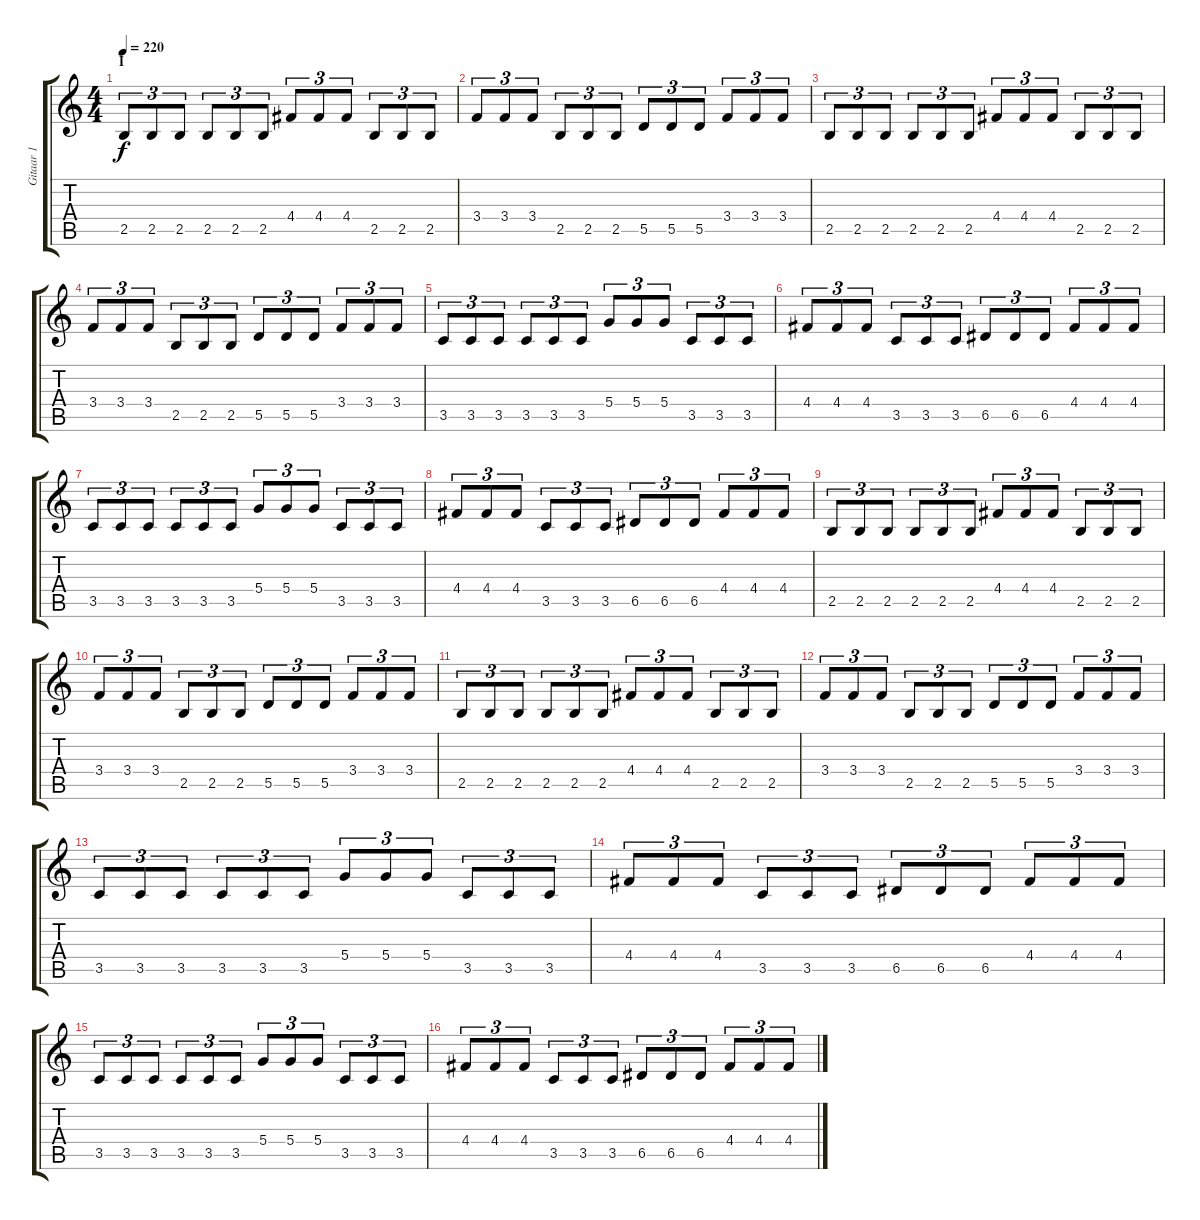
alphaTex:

\track ("Gitaar 1" "Gitaar 1") {instrument overdrivenguitar}
\staff {score tabs}
\tuning (E4 B3 G3 D3 A2 E2) {hide}
\ts (4 4)
\section ("" "I")
\tempo 220
\clef g2
\ks c
2.5.8{tu (3 2) dy f} 2.5.8{tu (3 2)} 2.5.8{tu (3 2)} 2.5.8{tu (3 2)} 2.5.8{tu (3 2)} 2.5.8{tu (3 2)} 4.4.8{tu (3 2)} 4.4.8{tu (3 2)} 4.4.8{tu (3 2)} 2.5.8{tu (3 2)} 2.5.8{tu (3 2)} 2.5.8{tu (3 2)} |
3.4.8{tu (3 2)} 3.4.8{tu (3 2)} 3.4.8{tu (3 2)} 2.5.8{tu (3 2)} 2.5.8{tu (3 2)} 2.5.8{tu (3 2)} 5.5.8{tu (3 2)} 5.5.8{tu (3 2)} 5.5.8{tu (3 2)} 3.4.8{tu (3 2)} 3.4.8{tu (3 2)} 3.4.8{tu (3 2)} |
2.5.8{tu (3 2)} 2.5.8{tu (3 2)} 2.5.8{tu (3 2)} 2.5.8{tu (3 2)} 2.5.8{tu (3 2)} 2.5.8{tu (3 2)} 4.4.8{tu (3 2)} 4.4.8{tu (3 2)} 4.4.8{tu (3 2)} 2.5.8{tu (3 2)} 2.5.8{tu (3 2)} 2.5.8{tu (3 2)} |
3.4.8{tu (3 2)} 3.4.8{tu (3 2)} 3.4.8{tu (3 2)} 2.5.8{tu (3 2)} 2.5.8{tu (3 2)} 2.5.8{tu (3 2)} 5.5.8{tu (3 2)} 5.5.8{tu (3 2)} 5.5.8{tu (3 2)} 3.4.8{tu (3 2)} 3.4.8{tu (3 2)} 3.4.8{tu (3 2)} |
3.5.8{tu (3 2)} 3.5.8{tu (3 2)} 3.5.8{tu (3 2)} 3.5.8{tu (3 2)} 3.5.8{tu (3 2)} 3.5.8{tu (3 2)} 5.4.8{tu (3 2)} 5.4.8{tu (3 2)} 5.4.8{tu (3 2)} 3.5.8{tu (3 2)} 3.5.8{tu (3 2)} 3.5.8{tu (3 2)} |
4.4.8{tu (3 2)} 4.4.8{tu (3 2)} 4.4.8{tu (3 2)} 3.5.8{tu (3 2)} 3.5.8{tu (3 2)} 3.5.8{tu (3 2)} 6.5.8{tu (3 2)} 6.5.8{tu (3 2)} 6.5.8{tu (3 2)} 4.4.8{tu (3 2)} 4.4.8{tu (3 2)} 4.4.8{tu (3 2)} |
3.5.8{tu (3 2)} 3.5.8{tu (3 2)} 3.5.8{tu (3 2)} 3.5.8{tu (3 2)} 3.5.8{tu (3 2)} 3.5.8{tu (3 2)} 5.4.8{tu (3 2)} 5.4.8{tu (3 2)} 5.4.8{tu (3 2)} 3.5.8{tu (3 2)} 3.5.8{tu (3 2)} 3.5.8{tu (3 2)} |
4.4.8{tu (3 2)} 4.4.8{tu (3 2)} 4.4.8{tu (3 2)} 3.5.8{tu (3 2)} 3.5.8{tu (3 2)} 3.5.8{tu (3 2)} 6.5.8{tu (3 2)} 6.5.8{tu (3 2)} 6.5.8{tu (3 2)} 4.4.8{tu (3 2)} 4.4.8{tu (3 2)} 4.4.8{tu (3 2)} |
2.5.8{tu (3 2)} 2.5.8{tu (3 2)} 2.5.8{tu (3 2)} 2.5.8{tu (3 2)} 2.5.8{tu (3 2)} 2.5.8{tu (3 2)} 4.4.8{tu (3 2)} 4.4.8{tu (3 2)} 4.4.8{tu (3 2)} 2.5.8{tu (3 2)} 2.5.8{tu (3 2)} 2.5.8{tu (3 2)} |
3.4.8{tu (3 2)} 3.4.8{tu (3 2)} 3.4.8{tu (3 2)} 2.5.8{tu (3 2)} 2.5.8{tu (3 2)} 2.5.8{tu (3 2)} 5.5.8{tu (3 2)} 5.5.8{tu (3 2)} 5.5.8{tu (3 2)} 3.4.8{tu (3 2)} 3.4.8{tu (3 2)} 3.4.8{tu (3 2)} |
2.5.8{tu (3 2)} 2.5.8{tu (3 2)} 2.5.8{tu (3 2)} 2.5.8{tu (3 2)} 2.5.8{tu (3 2)} 2.5.8{tu (3 2)} 4.4.8{tu (3 2)} 4.4.8{tu (3 2)} 4.4.8{tu (3 2)} 2.5.8{tu (3 2)} 2.5.8{tu (3 2)} 2.5.8{tu (3 2)} |
3.4.8{tu (3 2)} 3.4.8{tu (3 2)} 3.4.8{tu (3 2)} 2.5.8{tu (3 2)} 2.5.8{tu (3 2)} 2.5.8{tu (3 2)} 5.5.8{tu (3 2)} 5.5.8{tu (3 2)} 5.5.8{tu (3 2)} 3.4.8{tu (3 2)} 3.4.8{tu (3 2)} 3.4.8{tu (3 2)} |
3.5.8{tu (3 2)} 3.5.8{tu (3 2)} 3.5.8{tu (3 2)} 3.5.8{tu (3 2)} 3.5.8{tu (3 2)} 3.5.8{tu (3 2)} 5.4.8{tu (3 2)} 5.4.8{tu (3 2)} 5.4.8{tu (3 2)} 3.5.8{tu (3 2)} 3.5.8{tu (3 2)} 3.5.8{tu (3 2)} |
4.4.8{tu (3 2)} 4.4.8{tu (3 2)} 4.4.8{tu (3 2)} 3.5.8{tu (3 2)} 3.5.8{tu (3 2)} 3.5.8{tu (3 2)} 6.5.8{tu (3 2)} 6.5.8{tu (3 2)} 6.5.8{tu (3 2)} 4.4.8{tu (3 2)} 4.4.8{tu (3 2)} 4.4.8{tu (3 2)} |
3.5.8{tu (3 2)} 3.5.8{tu (3 2)} 3.5.8{tu (3 2)} 3.5.8{tu (3 2)} 3.5.8{tu (3 2)} 3.5.8{tu (3 2)} 5.4.8{tu (3 2)} 5.4.8{tu (3 2)} 5.4.8{tu (3 2)} 3.5.8{tu (3 2)} 3.5.8{tu (3 2)} 3.5.8{tu (3 2)} |
4.4.8{tu (3 2)} 4.4.8{tu (3 2)} 4.4.8{tu (3 2)} 3.5.8{tu (3 2)} 3.5.8{tu (3 2)} 3.5.8{tu (3 2)} 6.5.8{tu (3 2)} 6.5.8{tu (3 2)} 6.5.8{tu (3 2)} 4.4.8{tu (3 2)} 4.4.8{tu (3 2)} 4.4.8{tu (3 2)}
